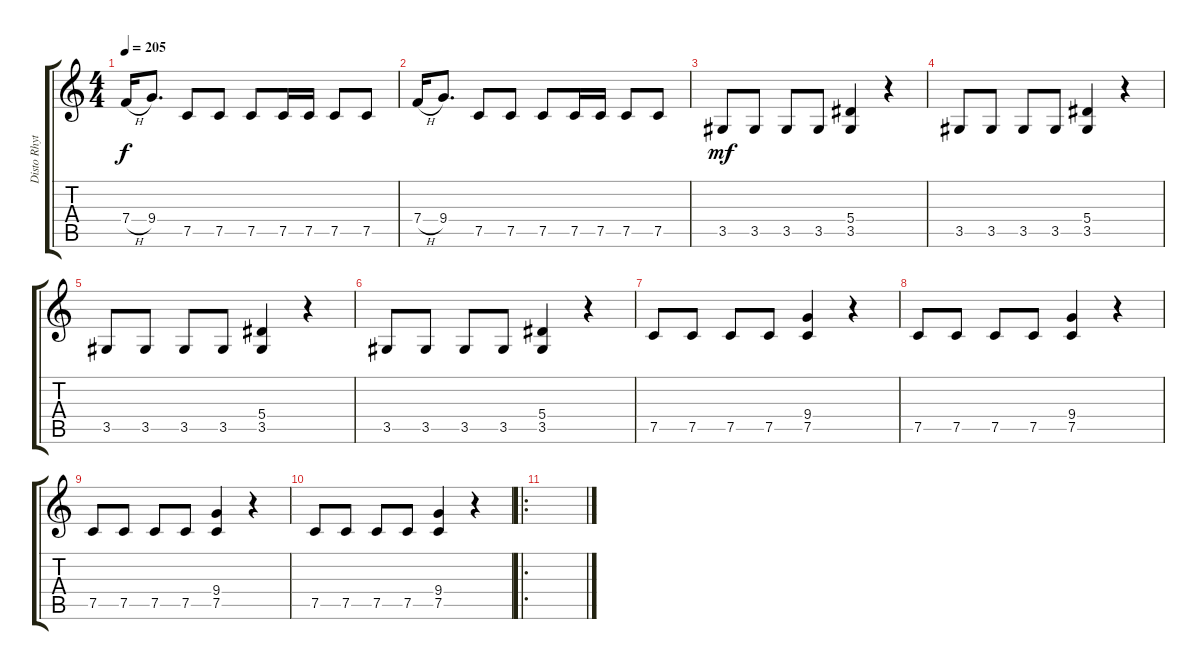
\track ("Disto Rhytme" "Disto Rhyt") {instrument distortionguitar}
\staff {score tabs}
\tuning (C4 G3 Eb3 Bb2 F2 C2) {hide}
\ts (4 4)
\tempo 205
\clef g2
\ks c
7.4{h}.16{dy f} 9.4.8{d} 7.5.8 7.5.8 7.5.8 7.5.16 7.5.16 7.5.8 7.5.8 |
7.4{h}.16 9.4.8{d} 7.5.8 7.5.8 7.5.8 7.5.16 7.5.16 7.5.8 7.5.8 |
3.5.8{dy mf} 3.5.8 3.5.8 3.5.8 (5.4 3.5).4 r.4 |
3.5.8 3.5.8 3.5.8 3.5.8 (5.4 3.5).4 r.4 |
3.5.8 3.5.8 3.5.8 3.5.8 (5.4 3.5).4 r.4 |
3.5.8 3.5.8 3.5.8 3.5.8 (5.4 3.5).4 r.4 |
7.5.8 7.5.8 7.5.8 7.5.8 (9.4 7.5).4 r.4 |
7.5.8 7.5.8 7.5.8 7.5.8 (9.4 7.5).4 r.4 |
7.5.8 7.5.8 7.5.8 7.5.8 (9.4 7.5).4 r.4 |
7.5.8 7.5.8 7.5.8 7.5.8 (9.4 7.5).4 r.4 |
\ro
